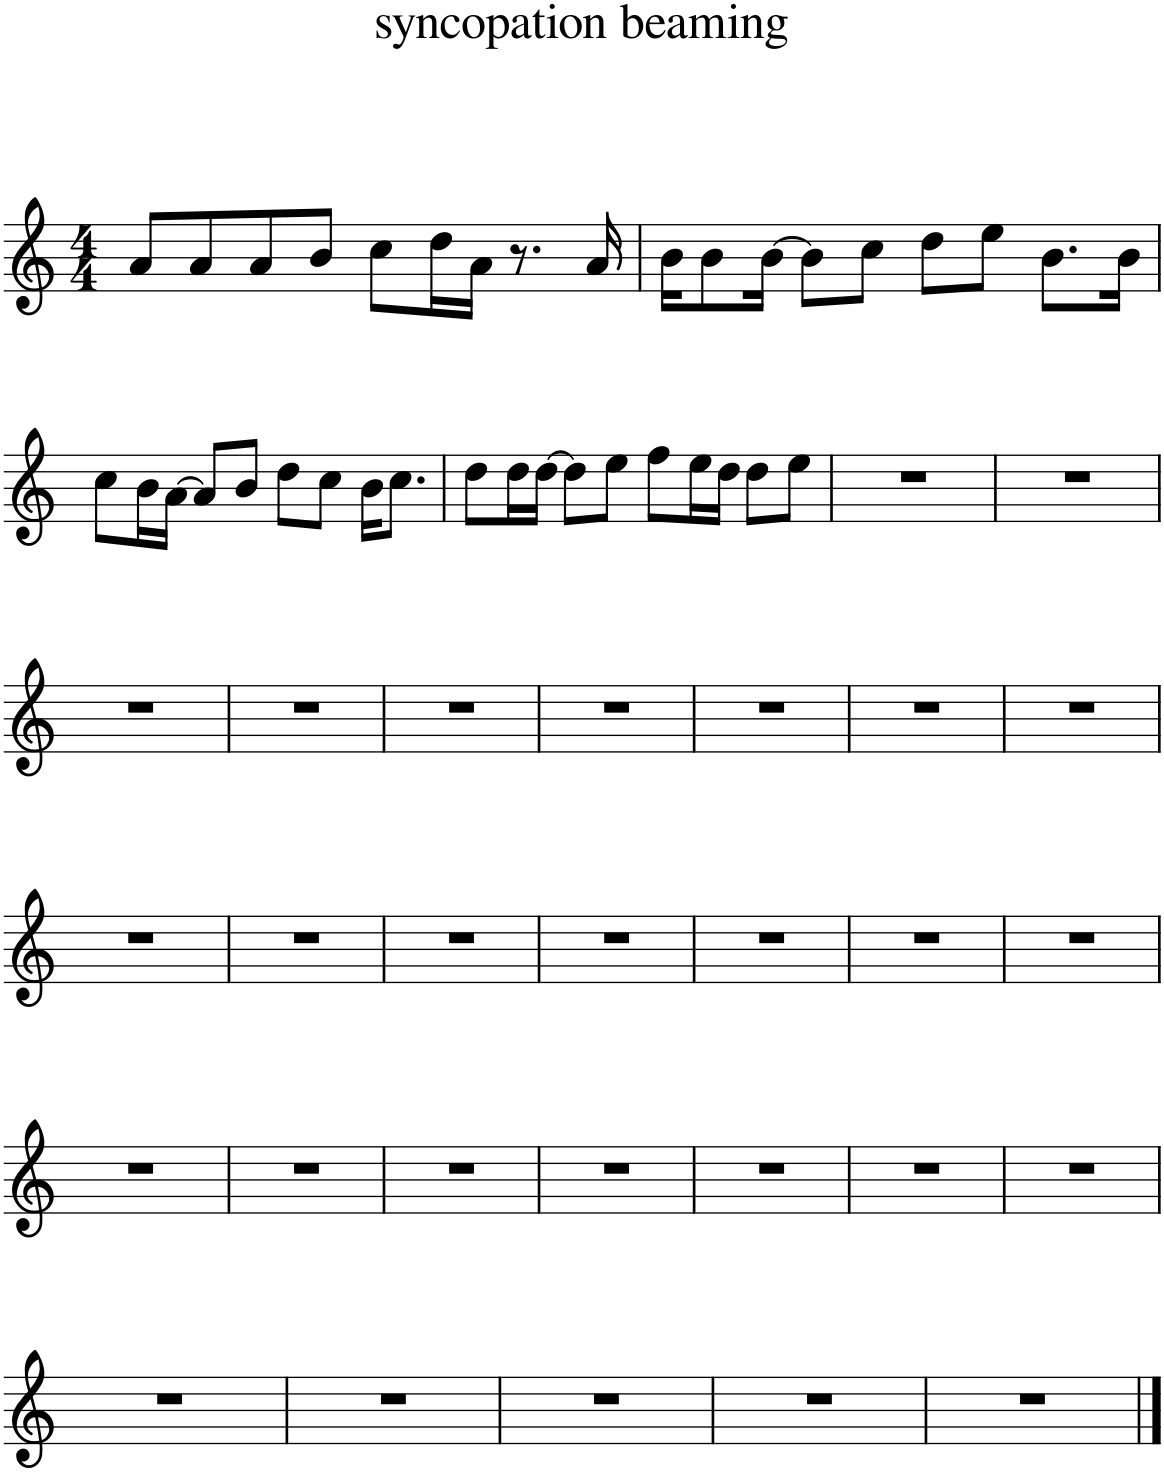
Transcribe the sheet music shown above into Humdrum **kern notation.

**kern
*part1
*staff1
*I"Piano
*I'Pno
*clefG2
*k[]
*M4/4
=1
8a/L
8a/
8a/
8b/J
8cc\L
16dd\L
16a\JJ
8.r
16a/
=2
16b\KL
8b\
[16b\Jk
8b\L]
8cc\J
8dd\L
8ee\J
8.b\L
16b\Jk
!!LO:LB:g=z
=3
8cc\L
16b\L
[16a\JJ
8a/L]
8b/J
8dd\L
8cc\J
16b\KL
8.cc\J
=4
8dd\L
16dd\L
[16dd\JJ
8dd\L]
8ee\J
8ff\L
16ee\L
16dd\JJ
8dd\L
8ee\J
=5
1r
=6
1r
!!LO:LB:g=z
=7
1r
=8
1r
=9
1r
=10
1r
=11
1r
=12
1r
=13
1r
!!LO:LB:g=z
=14
1r
=15
1r
=16
1r
=17
1r
=18
1r
=19
1r
=20
1r
!!LO:LB:g=z
=21
1r
=22
1r
=23
1r
=24
1r
=25
1r
=26
1r
=27
1r
!!LO:LB:g=z
=28
1r
=29
1r
=30
1r
=31
1r
=32
1r
==
*-
